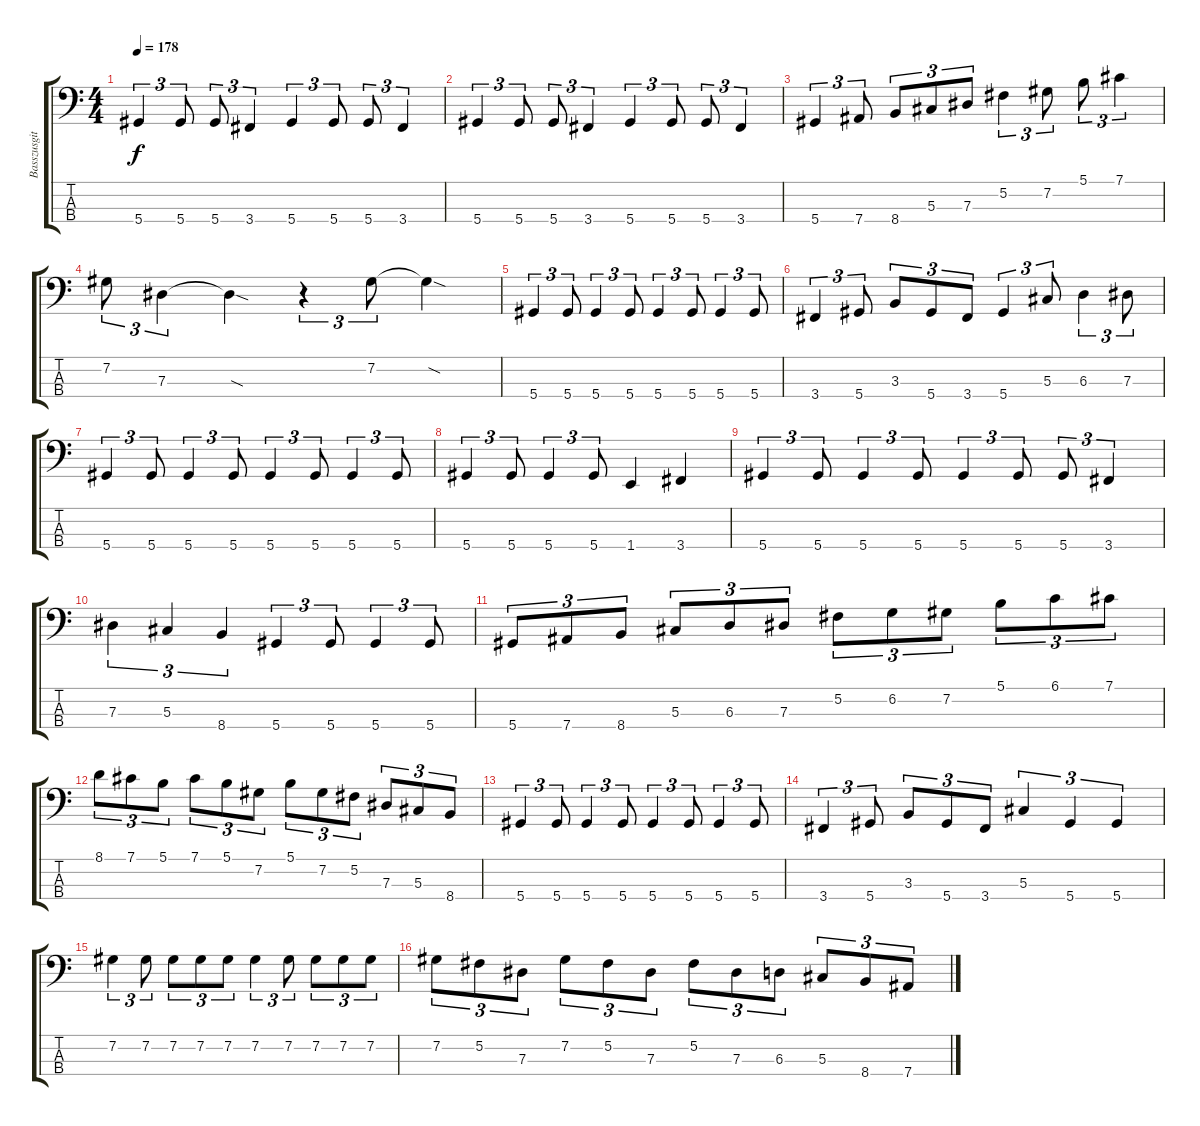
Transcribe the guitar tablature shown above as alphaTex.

\track ("Basszusgitár (Yngwie Malmsteen)" "Basszusgit") {instrument electricbassfinger}
\staff {score tabs}
\tuning (Gb2 Db2 Ab1 Eb1) {hide}
\ts (4 4)
\tempo 178
\clef f4
\ks c
5.4.4{tu (3 2) dy f} 5.4.8{tu (3 2)} 5.4.8{tu (3 2)} 3.4.4{tu (3 2)} 5.4.4{tu (3 2)} 5.4.8{tu (3 2)} 5.4.8{tu (3 2)} 3.4.4{tu (3 2)} |
5.4.4{tu (3 2)} 5.4.8{tu (3 2)} 5.4.8{tu (3 2)} 3.4.4{tu (3 2)} 5.4.4{tu (3 2)} 5.4.8{tu (3 2)} 5.4.8{tu (3 2)} 3.4.4{tu (3 2)} |
5.4.4{tu (3 2)} 7.4.8{tu (3 2)} 8.4.8{tu (3 2)} 5.3.8{tu (3 2)} 7.3.8{tu (3 2)} 5.2.4{tu (3 2)} 7.2.8{tu (3 2)} 5.1.8{tu (3 2)} 7.1.4{tu (3 2)} |
7.2.8{tu (3 2)} 7.3.4{tu (3 2)} 7.3{sod t}.4 r.4{tu (3 2)} 7.2.8{tu (3 2)} 7.2{sod t}.4 |
5.4.4{tu (3 2)} 5.4.8{tu (3 2)} 5.4.4{tu (3 2)} 5.4.8{tu (3 2)} 5.4.4{tu (3 2)} 5.4.8{tu (3 2)} 5.4.4{tu (3 2)} 5.4.8{tu (3 2)} |
3.4.4{tu (3 2)} 5.4.8{tu (3 2)} 3.3.8{tu (3 2)} 5.4.8{tu (3 2)} 3.4.8{tu (3 2)} 5.4.4{tu (3 2)} 5.3.8{tu (3 2)} 6.3.4{tu (3 2)} 7.3.8{tu (3 2)} |
5.4.4{tu (3 2)} 5.4.8{tu (3 2)} 5.4.4{tu (3 2)} 5.4.8{tu (3 2)} 5.4.4{tu (3 2)} 5.4.8{tu (3 2)} 5.4.4{tu (3 2)} 5.4.8{tu (3 2)} |
5.4.4{tu (3 2)} 5.4.8{tu (3 2)} 5.4.4{tu (3 2)} 5.4.8{tu (3 2)} 1.4.4 3.4.4 |
5.4.4{tu (3 2)} 5.4.8{tu (3 2)} 5.4.4{tu (3 2)} 5.4.8{tu (3 2)} 5.4.4{tu (3 2)} 5.4.8{tu (3 2)} 5.4.8{tu (3 2)} 3.4.4{tu (3 2)} |
7.3.4{tu (3 2)} 5.3.4{tu (3 2)} 8.4.4{tu (3 2)} 5.4.4{tu (3 2)} 5.4.8{tu (3 2)} 5.4.4{tu (3 2)} 5.4.8{tu (3 2)} |
5.4.8{tu (3 2)} 7.4.8{tu (3 2)} 8.4.8{tu (3 2)} 5.3.8{tu (3 2)} 6.3.8{tu (3 2)} 7.3.8{tu (3 2)} 5.2.8{tu (3 2)} 6.2.8{tu (3 2)} 7.2.8{tu (3 2)} 5.1.8{tu (3 2)} 6.1.8{tu (3 2)} 7.1.8{tu (3 2)} |
8.1.8{tu (3 2)} 7.1.8{tu (3 2)} 5.1.8{tu (3 2)} 7.1.8{tu (3 2)} 5.1.8{tu (3 2)} 7.2.8{tu (3 2)} 5.1.8{tu (3 2)} 7.2.8{tu (3 2)} 5.2.8{tu (3 2)} 7.3.8{tu (3 2)} 5.3.8{tu (3 2)} 8.4.8{tu (3 2)} |
5.4.4{tu (3 2)} 5.4.8{tu (3 2)} 5.4.4{tu (3 2)} 5.4.8{tu (3 2)} 5.4.4{tu (3 2)} 5.4.8{tu (3 2)} 5.4.4{tu (3 2)} 5.4.8{tu (3 2)} |
3.4.4{tu (3 2)} 5.4.8{tu (3 2)} 3.3.8{tu (3 2)} 5.4.8{tu (3 2)} 3.4.8{tu (3 2)} 5.3.4{tu (3 2)} 5.4.4{tu (3 2)} 5.4.4{tu (3 2)} |
7.2.4{tu (3 2)} 7.2.8{tu (3 2)} 7.2.8{tu (3 2)} 7.2.8{tu (3 2)} 7.2.8{tu (3 2)} 7.2.4{tu (3 2)} 7.2.8{tu (3 2)} 7.2.8{tu (3 2)} 7.2.8{tu (3 2)} 7.2.8{tu (3 2)} |
7.2.8{tu (3 2)} 5.2.8{tu (3 2)} 7.3.8{tu (3 2)} 7.2.8{tu (3 2)} 5.2.8{tu (3 2)} 7.3.8{tu (3 2)} 5.2.8{tu (3 2)} 7.3.8{tu (3 2)} 6.3.8{tu (3 2)} 5.3.8{tu (3 2)} 8.4.8{tu (3 2)} 7.4.8{tu (3 2)}
